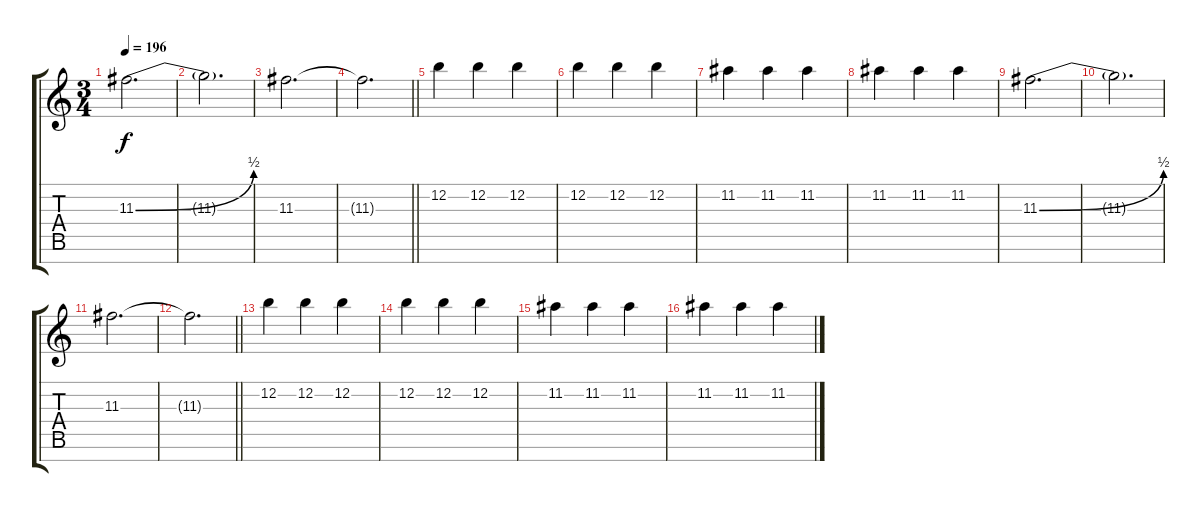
\track "" {instrument overdrivenguitar}
\staff {score tabs}
\tuning (E4 B3 G3 D3 A2 E2 B1) {hide}
\ts (3 4)
\tempo 196
\clef g2
\ks c
11.3{be (bend 0 0 60 2)}.2{d dy f} |
11.3{t}.2{d} |
11.3.2{d} |
\barLineRight lightlight
11.3{t}.2{d} |
12.2.4 12.2.4 12.2.4 |
12.2.4 12.2.4 12.2.4 |
11.2.4 11.2.4 11.2.4 |
11.2.4 11.2.4 11.2.4 |
11.3{be (bend 0 0 60 2)}.2{d} |
11.3{t}.2{d} |
11.3.2{d} |
\barLineRight lightlight
11.3{t}.2{d} |
12.2.4 12.2.4 12.2.4 |
12.2.4 12.2.4 12.2.4 |
11.2.4 11.2.4 11.2.4 |
11.2.4 11.2.4 11.2.4
